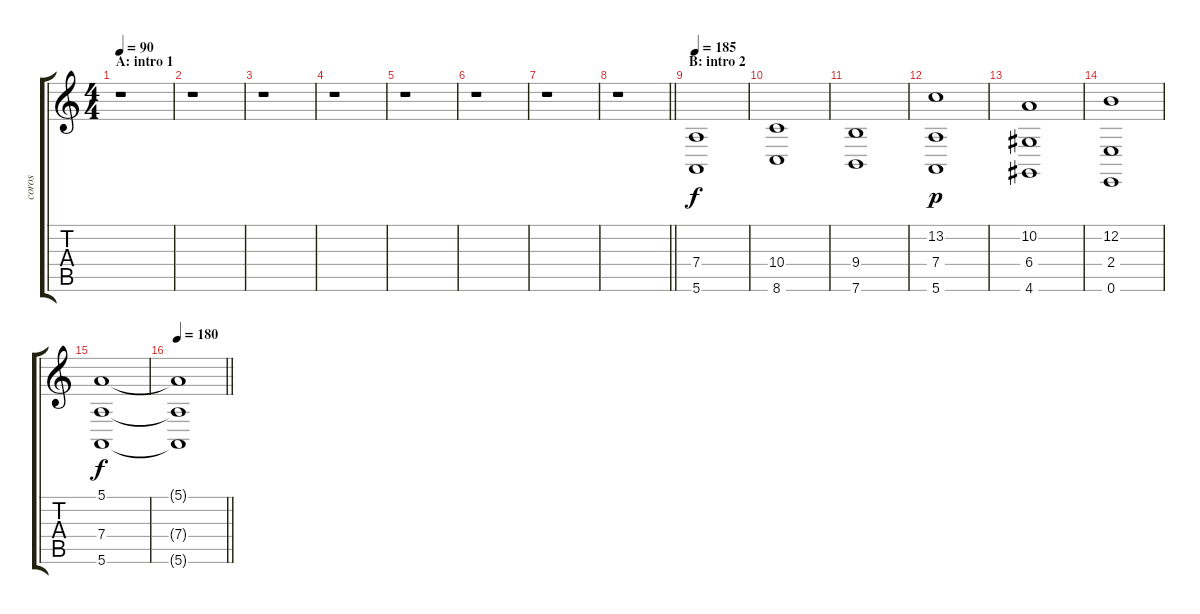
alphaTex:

\track ("coros" "coros") {instrument choiraahs}
\staff {score tabs}
\tuning (E4 B3 G3 D3 A2 E2) {hide}
\ts (4 4)
\section ("" "A: intro 1")
\tempo 90
\clef g2
\ks c
r.1{dy f instrument choiraahs} |
r.1 |
r.1 |
r.1 |
r.1 |
r.1 |
r.1 |
\barLineRight lightlight
r.1 |
\section ("" "B: intro 2")
\tempo 185
(7.4 5.6).1 |
(10.4 8.6).1 |
(9.4 7.6).1 |
(13.2 7.4 5.6).1{dy p} |
(10.2 6.4 4.6).1 |
(12.2 2.4 0.6).1 |
(5.1 7.4 5.6).1{dy f} |
\tempo 180
\barLineRight lightlight
(5.1{t} 7.4{t} 5.6{t}).1
